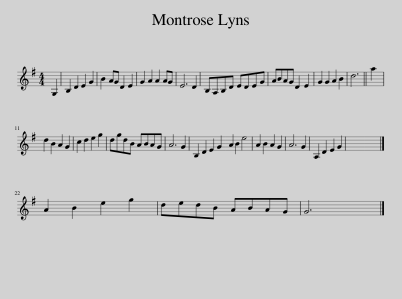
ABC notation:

X:1
L:1/8
M:4/4
I:linebreak $
K:G
V:1 treble
V:1
 G,2 | B,2 D2 E2 G2 | B2 AG D2 E2 | G2 A2 A2 AG | E6 D2 | %5
 B,A,B,D EDEG | ABAG D2 E2 | G2 G2 A2 B2 | d6 || a2 |$ %10
 d2 B2 A2 G2 | c2 d2 e2 g2 | dgdB ABAG | A6 G2 | B,2 D2 E2 G2 | %15
 A2 B2 e4 | A2 B2 A2 G2 | A6 G2 | A,2 D2 E2 G2 | x8 | %20
 x8 |]$ A2 B2 e2 g2 | dedB ABAG | G6 |] %24
